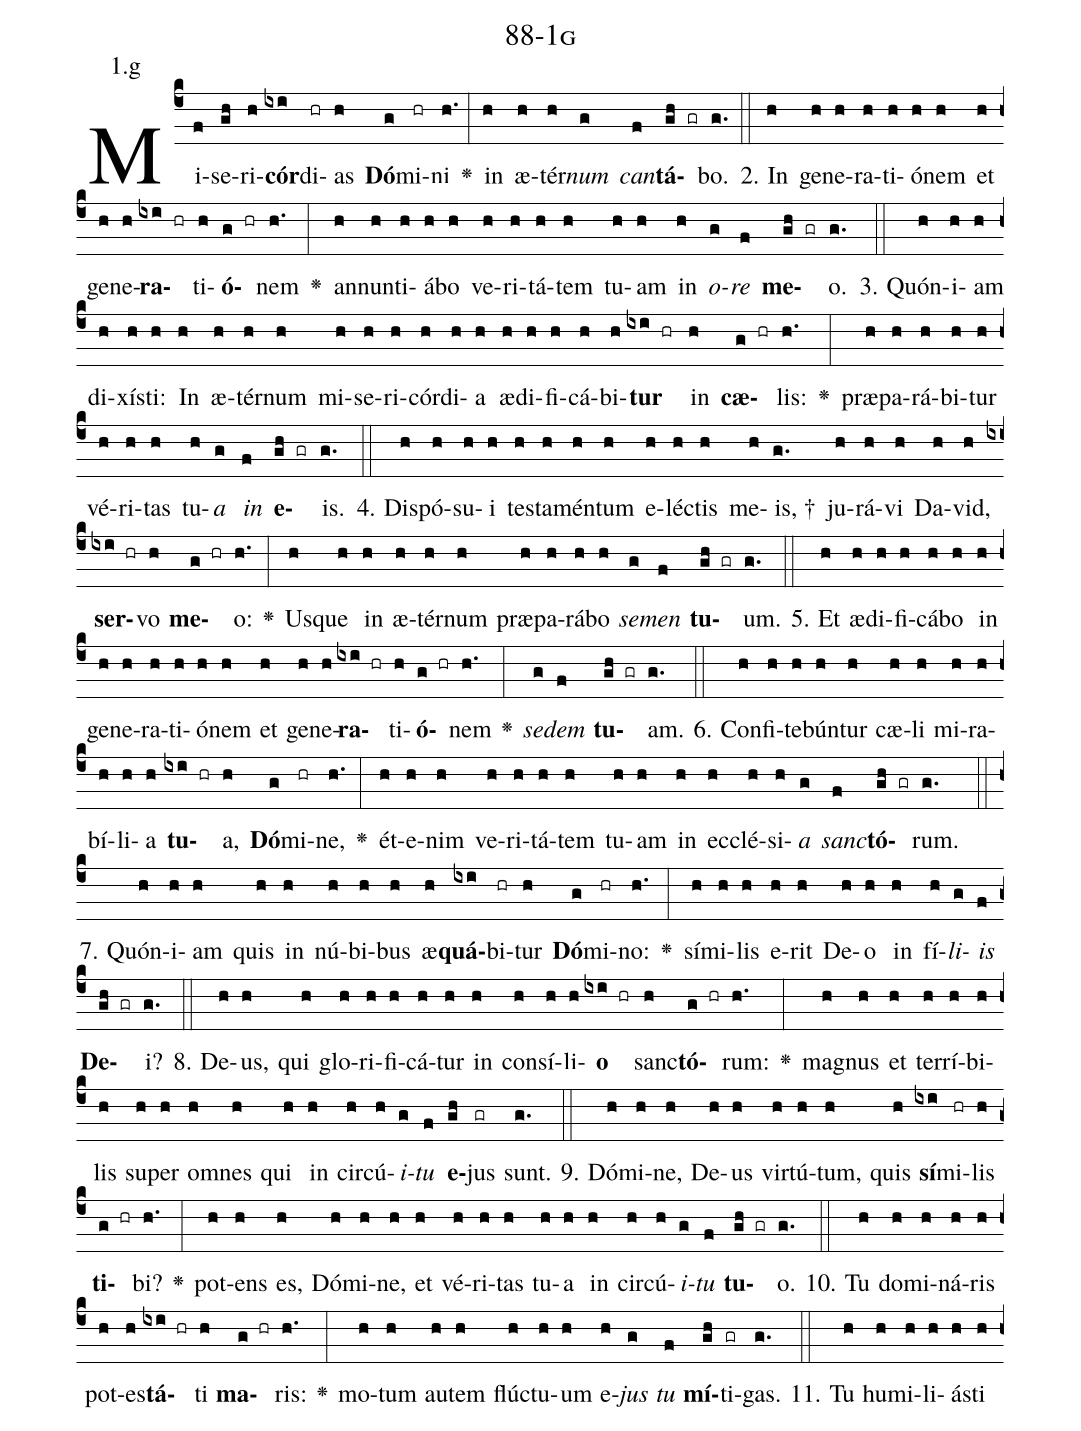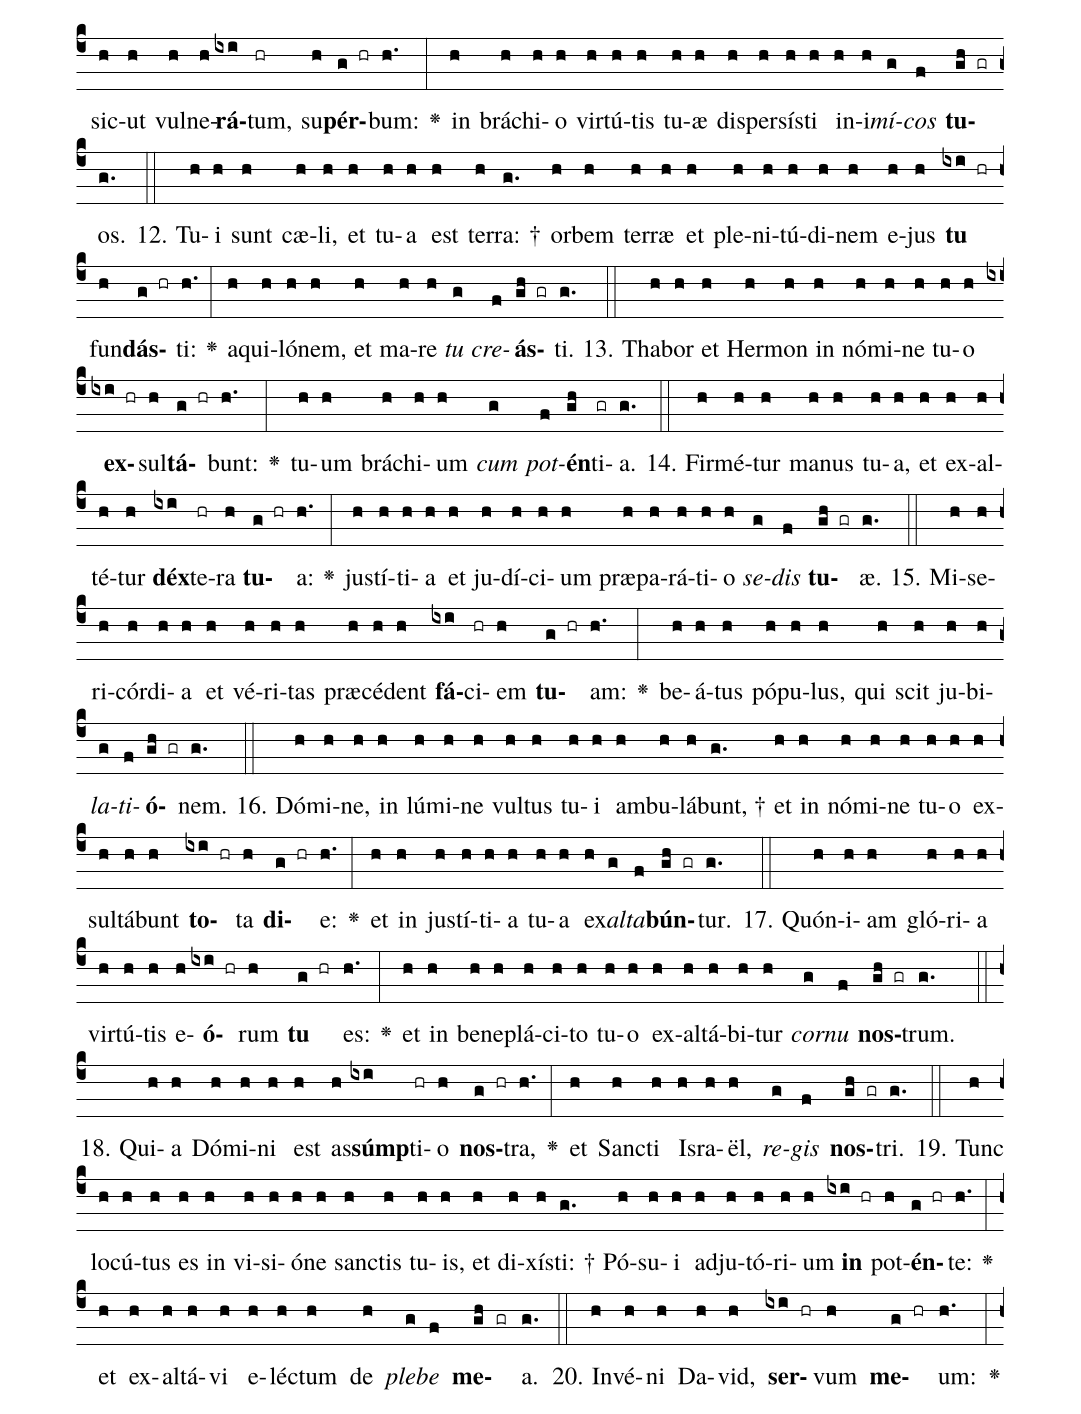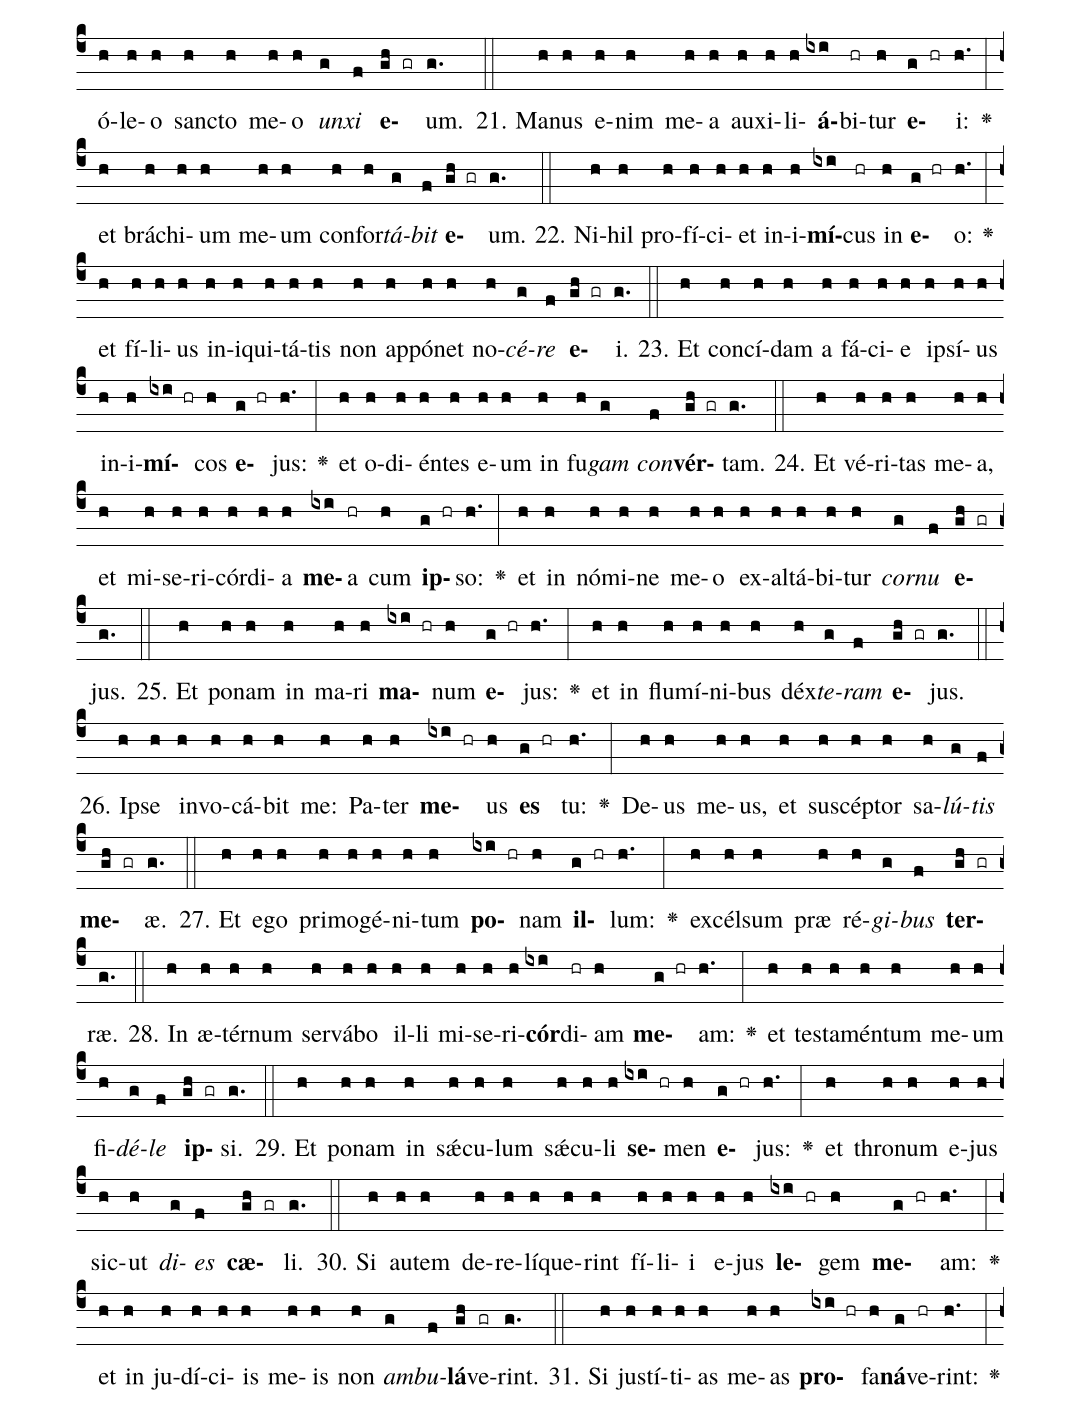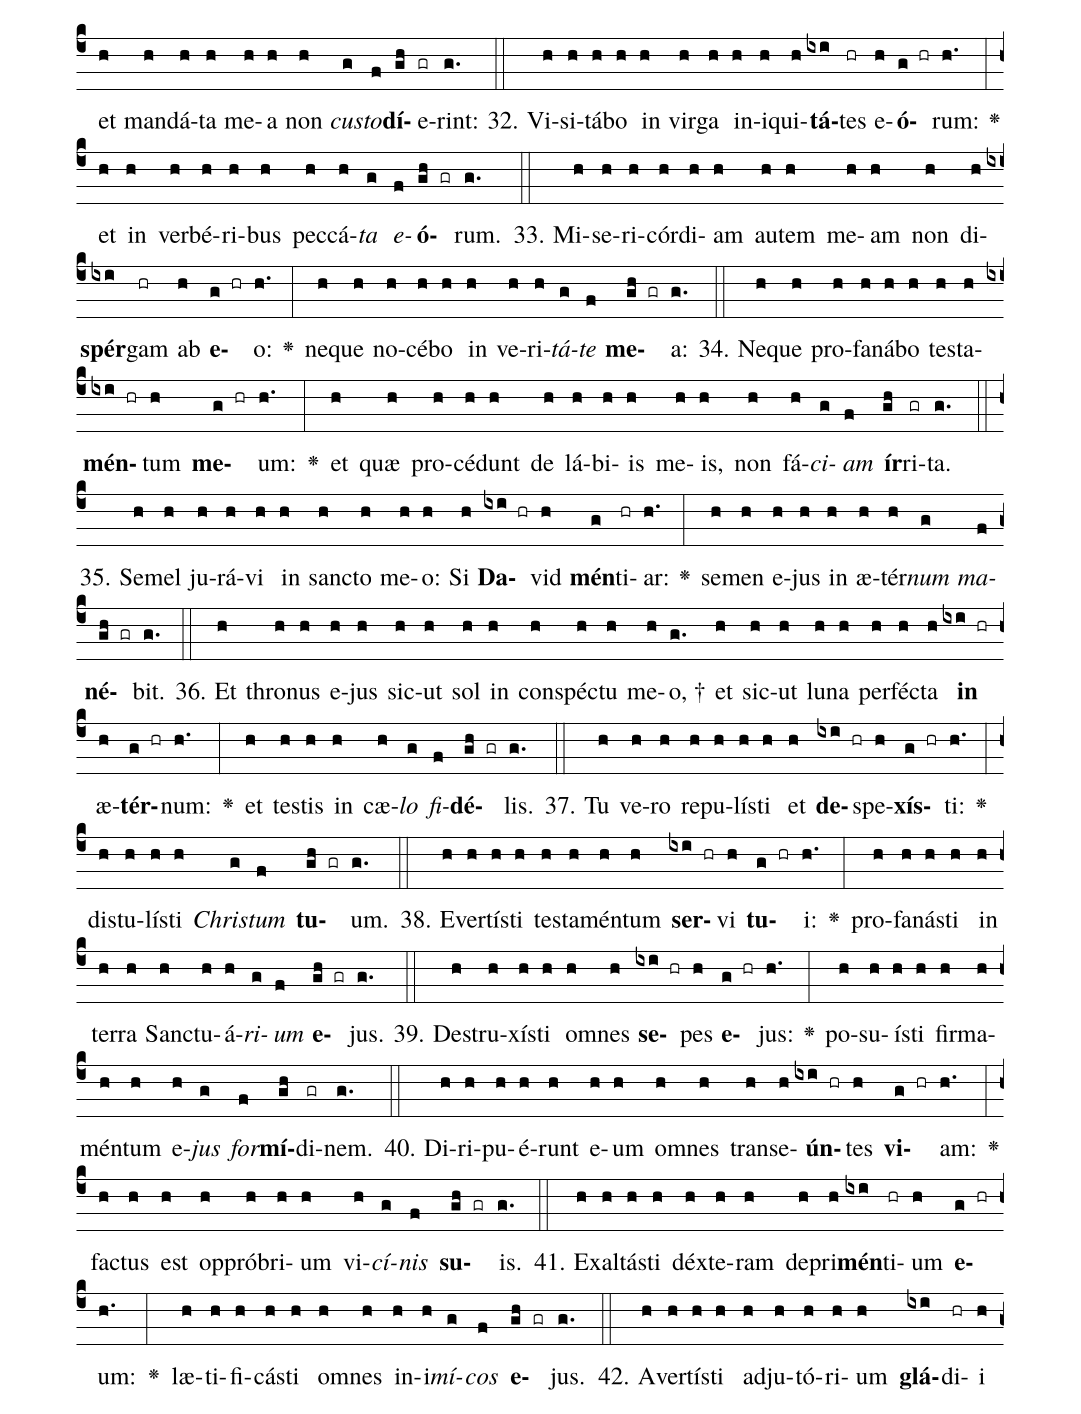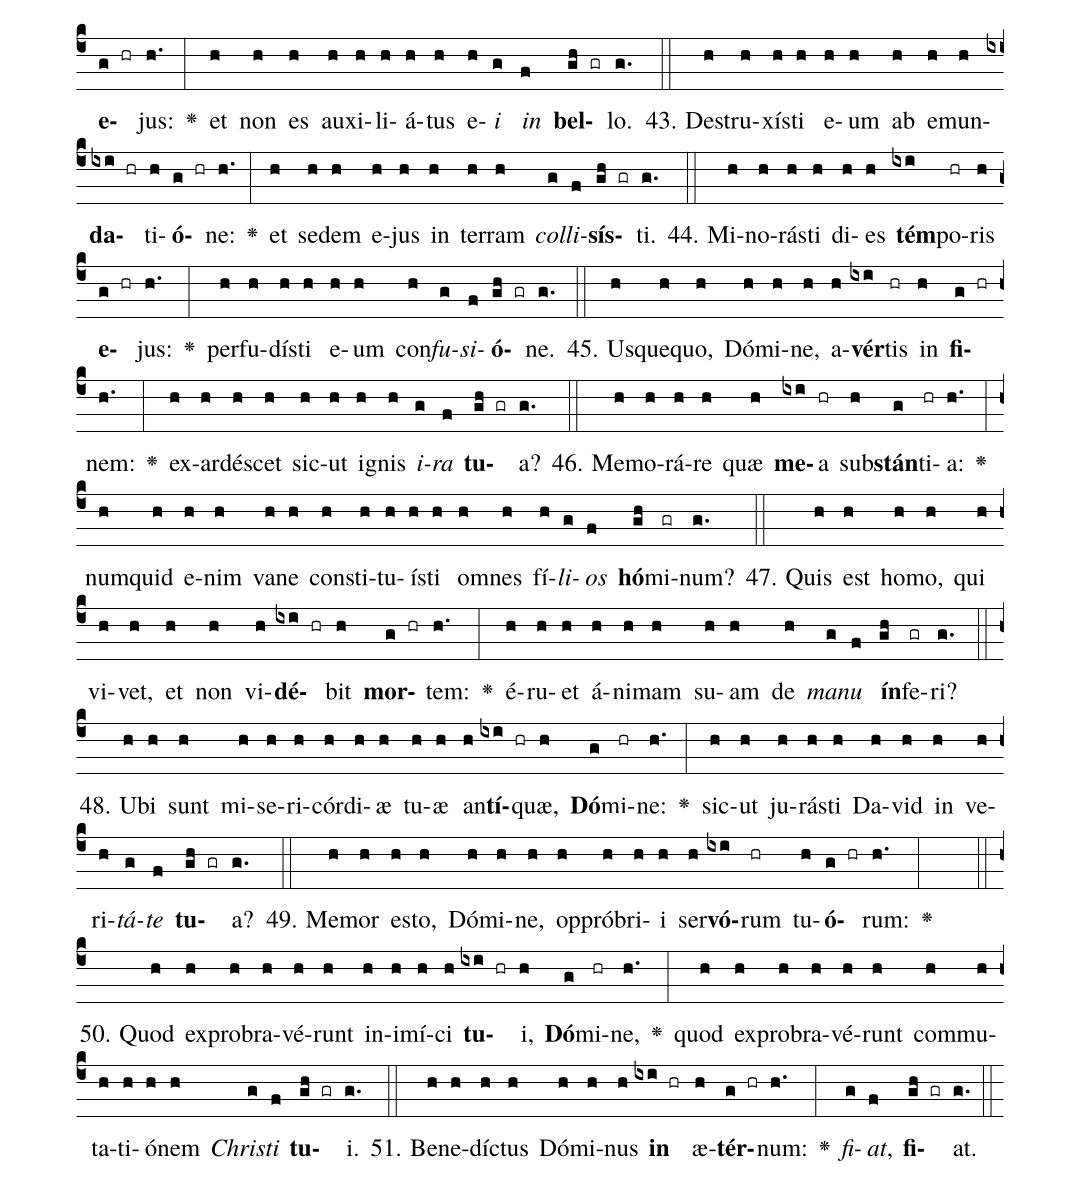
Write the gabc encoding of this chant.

name: 88-1g;
annotation: 1.g;
%%
(c4)Mi(f)se(gh)ri(h)<b>cór</b>(ixi)di(hr)as(h) <b>Dó</b>(g)mi(hr)ni(h.) <v>\greheightstar</v>(:) in(h) æ(h)tér(h)<i>num</i>(g) <i>can</i>(f)<b>tá</b>(gh gr)bo.(g.) (::)
2. In(h) ge(h)ne(h)ra(h)ti(h)ó(h)nem(h) et(h) ge(h)ne(h)<b>ra</b>(ixi hr)ti(h)<b>ó</b>(g hr)nem(h.) <v>\greheightstar</v>(:) an(h)nun(h)ti(h)á(h)bo(h) ve(h)ri(h)tá(h)tem(h) tu(h)am(h) in(h) <i>o</i>(g)<i>re</i>(f) <b>me</b>(gh gr)o.(g.) (::)
3. Quón(h)i(h)am(h) di(h)xís(h)ti:(h) In(h) æ(h)tér(h)num(h) mi(h)se(h)ri(h)cór(h)di(h)a(h) æ(h)di(h)fi(h)cá(h)bi(h)<b>tur</b>(ixi hr) in(h) <b>cæ</b>(g hr)lis:(h.) <v>\greheightstar</v>(:) præ(h)pa(h)rá(h)bi(h)tur(h) vé(h)ri(h)tas(h) tu(h)<i>a</i>(g) <i>in</i>(f) <b>e</b>(gh gr)is.(g.) (::)
4. Dis(h)pó(h)su(h)i(h) tes(h)ta(h)mén(h)tum(h) e(h)léc(h)tis(h) me(h)is, †(g.) ju(h)rá(h)vi(h) Da(h)vid,(h) <b>ser</b>(ixi hr)vo(h) <b>me</b>(g hr)o:(h.) <v>\greheightstar</v>(:) Us(h)que(h) in(h) æ(h)tér(h)num(h) præ(h)pa(h)rá(h)bo(h) <i>se</i>(g)<i>men</i>(f) <b>tu</b>(gh gr)um.(g.) (::)
5. Et(h) æ(h)di(h)fi(h)cá(h)bo(h) in(h) ge(h)ne(h)ra(h)ti(h)ó(h)nem(h) et(h) ge(h)ne(h)<b>ra</b>(ixi hr)ti(h)<b>ó</b>(g hr)nem(h.) <v>\greheightstar</v>(:) <i>se</i>(g)<i>dem</i>(f) <b>tu</b>(gh gr)am.(g.) (::)
6. Con(h)fi(h)te(h)bún(h)tur(h) cæ(h)li(h) mi(h)ra(h)bí(h)li(h)a(h) <b>tu</b>(ixi hr)a,(h) <b>Dó</b>(g)mi(hr)ne,(h.) <v>\greheightstar</v>(:) ét(h)e(h)nim(h) ve(h)ri(h)tá(h)tem(h) tu(h)am(h) in(h) ec(h)clé(h)si(h)<i>a</i>(g) <i>sanc</i>(f)<b>tó</b>(gh gr)rum.(g.) (::)
7. Quón(h)i(h)am(h) quis(h) in(h) nú(h)bi(h)bus(h) æ(h)<b>quá</b>(ixi)bi(hr)tur(h) <b>Dó</b>(g)mi(hr)no:(h.) <v>\greheightstar</v>(:) sí(h)mi(h)lis(h) e(h)rit(h) De(h)o(h) in(h) fí(h)<i>li</i>(g)<i>is</i>(f) <b>De</b>(gh gr)i?(g.) (::)
8. De(h)us,(h) qui(h) glo(h)ri(h)fi(h)cá(h)tur(h) in(h) con(h)sí(h)li(h)<b>o</b>(ixi hr) sanc(h)<b>tó</b>(g hr)rum:(h.) <v>\greheightstar</v>(:) ma(h)gnus(h) et(h) ter(h)rí(h)bi(h)lis(h) su(h)per(h) om(h)nes(h) qui(h) in(h) cir(h)cú(h)<i>i</i>(g)<i>tu</i>(f) <b>e</b>(gh)jus(gr) sunt.(g.) (::)
9. Dó(h)mi(h)ne,(h) De(h)us(h) vir(h)tú(h)tum,(h) quis(h) <b>sí</b>(ixi)mi(hr)lis(h) <b>ti</b>(g hr)bi?(h.) <v>\greheightstar</v>(:) pot(h)ens(h) es,(h) Dó(h)mi(h)ne,(h) et(h) vé(h)ri(h)tas(h) tu(h)a(h) in(h) cir(h)cú(h)<i>i</i>(g)<i>tu</i>(f) <b>tu</b>(gh gr)o.(g.) (::)
10. Tu(h) do(h)mi(h)ná(h)ris(h) pot(h)es(h)<b>tá</b>(ixi hr)ti(h) <b>ma</b>(g hr)ris:(h.) <v>\greheightstar</v>(:) mo(h)tum(h) au(h)tem(h) flúc(h)tu(h)um(h) e(h)<i>jus</i>(g) <i>tu</i>(f) <b>mí</b>(gh)ti(gr)gas.(g.) (::)
11. Tu(h) hu(h)mi(h)li(h)ás(h)ti(h) sic(h)ut(h) vul(h)ne(h)<b>rá</b>(ixi)tum,(hr) su(h)<b>pér</b>(g hr)bum:(h.) <v>\greheightstar</v>(:) in(h) brá(h)chi(h)o(h) vir(h)tú(h)tis(h) tu(h)æ(h) di(h)sper(h)sís(h)ti(h) in(h)i(h)<i>mí</i>(g)<i>cos</i>(f) <b>tu</b>(gh gr)os.(g.) (::)
12. Tu(h)i(h) sunt(h) cæ(h)li,(h) et(h) tu(h)a(h) est(h) ter(h)ra: †(g.) or(h)bem(h) ter(h)ræ(h) et(h) ple(h)ni(h)tú(h)di(h)nem(h) e(h)jus(h) <b>tu</b>(ixi hr) fun(h)<b>dás</b>(g hr)ti:(h.) <v>\greheightstar</v>(:) a(h)qui(h)ló(h)nem,(h) et(h) ma(h)re(h) <i>tu</i>(g) <i>cre</i>(f)<b>ás</b>(gh gr)ti.(g.) (::)
13. Tha(h)bor(h) et(h) Her(h)mon(h) in(h) nó(h)mi(h)ne(h) tu(h)o(h) <b>ex</b>(ixi hr)sul(h)<b>tá</b>(g hr)bunt:(h.) <v>\greheightstar</v>(:) tu(h)um(h) brá(h)chi(h)um(h) <i>cum</i>(g) <i>pot</i>(f)<b>én</b>(gh)ti(gr)a.(g.) (::)
14. Fir(h)mé(h)tur(h) ma(h)nus(h) tu(h)a,(h) et(h) ex(h)al(h)té(h)tur(h) <b>déx</b>(ixi)te(hr)ra(h) <b>tu</b>(g hr)a:(h.) <v>\greheightstar</v>(:) jus(h)tí(h)ti(h)a(h) et(h) ju(h)dí(h)ci(h)um(h) præ(h)pa(h)rá(h)ti(h)o(h) <i>se</i>(g)<i>dis</i>(f) <b>tu</b>(gh gr)æ.(g.) (::)
15. Mi(h)se(h)ri(h)cór(h)di(h)a(h) et(h) vé(h)ri(h)tas(h) præ(h)cé(h)dent(h) <b>fá</b>(ixi)ci(hr)em(h) <b>tu</b>(g hr)am:(h.) <v>\greheightstar</v>(:) be(h)á(h)tus(h) pó(h)pu(h)lus,(h) qui(h) scit(h) ju(h)bi(h)<i>la</i>(g)<i>ti</i>(f)<b>ó</b>(gh gr)nem.(g.) (::)
16. Dó(h)mi(h)ne,(h) in(h) lú(h)mi(h)ne(h) vul(h)tus(h) tu(h)i(h) am(h)bu(h)lá(h)bunt, †(g.) et(h) in(h) nó(h)mi(h)ne(h) tu(h)o(h) ex(h)sul(h)tá(h)bunt(h) <b>to</b>(ixi hr)ta(h) <b>di</b>(g hr)e:(h.) <v>\greheightstar</v>(:) et(h) in(h) jus(h)tí(h)ti(h)a(h) tu(h)a(h) ex(h)<i>al</i>(g)<i>ta</i>(f)<b>bún</b>(gh gr)tur.(g.) (::)
17. Quón(h)i(h)am(h) gló(h)ri(h)a(h) vir(h)tú(h)tis(h) e(h)<b>ó</b>(ixi hr)rum(h) <b>tu</b>(g hr) es:(h.) <v>\greheightstar</v>(:) et(h) in(h) be(h)ne(h)plá(h)ci(h)to(h) tu(h)o(h) ex(h)al(h)tá(h)bi(h)tur(h) <i>cor</i>(g)<i>nu</i>(f) <b>nos</b>(gh gr)trum.(g.) (::)
18. Qui(h)a(h) Dó(h)mi(h)ni(h) est(h) as(h)<b>súmp</b>(ixi)ti(hr)o(h) <b>nos</b>(g hr)tra,(h.) <v>\greheightstar</v>(:) et(h) Sanc(h)ti(h) Is(h)ra(h)ël,(h) <i>re</i>(g)<i>gis</i>(f) <b>nos</b>(gh gr)tri.(g.) (::)
19. Tunc(h) lo(h)cú(h)tus(h) es(h) in(h) vi(h)si(h)ó(h)ne(h) sanc(h)tis(h) tu(h)is,(h) et(h) di(h)xís(h)ti: †(g.) Pó(h)su(h)i(h) ad(h)ju(h)tó(h)ri(h)um(h) <b>in</b>(ixi hr) pot(h)<b>én</b>(g hr)te:(h.) <v>\greheightstar</v>(:) et(h) ex(h)al(h)tá(h)vi(h) e(h)léc(h)tum(h) de(h) <i>ple</i>(g)<i>be</i>(f) <b>me</b>(gh gr)a.(g.) (::)
20. In(h)vé(h)ni(h) Da(h)vid,(h) <b>ser</b>(ixi hr)vum(h) <b>me</b>(g hr)um:(h.) <v>\greheightstar</v>(:) ó(h)le(h)o(h) sanc(h)to(h) me(h)o(h) <i>un</i>(g)<i>xi</i>(f) <b>e</b>(gh gr)um.(g.) (::)
21. Ma(h)nus(h) e(h)nim(h) me(h)a(h) au(h)xi(h)li(h)<b>á</b>(ixi)bi(hr)tur(h) <b>e</b>(g hr)i:(h.) <v>\greheightstar</v>(:) et(h) brá(h)chi(h)um(h) me(h)um(h) con(h)for(h)<i>tá</i>(g)<i>bit</i>(f) <b>e</b>(gh gr)um.(g.) (::)
22. Ni(h)hil(h) pro(h)fí(h)ci(h)et(h) in(h)i(h)<b>mí</b>(ixi)cus(hr) in(h) <b>e</b>(g hr)o:(h.) <v>\greheightstar</v>(:) et(h) fí(h)li(h)us(h) in(h)i(h)qui(h)tá(h)tis(h) non(h) ap(h)pó(h)net(h) no(h)<i>cé</i>(g)<i>re</i>(f) <b>e</b>(gh gr)i.(g.) (::)
23. Et(h) con(h)cí(h)dam(h) a(h) fá(h)ci(h)e(h) ip(h)sí(h)us(h) in(h)i(h)<b>mí</b>(ixi hr)cos(h) <b>e</b>(g hr)jus:(h.) <v>\greheightstar</v>(:) et(h) o(h)di(h)én(h)tes(h) e(h)um(h) in(h) fu(h)<i>gam</i>(g) <i>con</i>(f)<b>vér</b>(gh gr)tam.(g.) (::)
24. Et(h) vé(h)ri(h)tas(h) me(h)a,(h) et(h) mi(h)se(h)ri(h)cór(h)di(h)a(h) <b>me</b>(ixi)a(hr) cum(h) <b>ip</b>(g hr)so:(h.) <v>\greheightstar</v>(:) et(h) in(h) nó(h)mi(h)ne(h) me(h)o(h) ex(h)al(h)tá(h)bi(h)tur(h) <i>cor</i>(g)<i>nu</i>(f) <b>e</b>(gh gr)jus.(g.) (::)
25. Et(h) po(h)nam(h) in(h) ma(h)ri(h) <b>ma</b>(ixi hr)num(h) <b>e</b>(g hr)jus:(h.) <v>\greheightstar</v>(:) et(h) in(h) flu(h)mí(h)ni(h)bus(h) déx(h)<i>te</i>(g)<i>ram</i>(f) <b>e</b>(gh gr)jus.(g.) (::)
26. Ip(h)se(h) in(h)vo(h)cá(h)bit(h) me:(h) Pa(h)ter(h) <b>me</b>(ixi hr)us(h) <b>es</b>(g hr) tu:(h.) <v>\greheightstar</v>(:) De(h)us(h) me(h)us,(h) et(h) su(h)scép(h)tor(h) sa(h)<i>lú</i>(g)<i>tis</i>(f) <b>me</b>(gh gr)æ.(g.) (::)
27. Et(h) e(h)go(h) pri(h)mo(h)gé(h)ni(h)tum(h) <b>po</b>(ixi hr)nam(h) <b>il</b>(g hr)lum:(h.) <v>\greheightstar</v>(:) ex(h)cél(h)sum(h) præ(h) ré(h)<i>gi</i>(g)<i>bus</i>(f) <b>ter</b>(gh gr)ræ.(g.) (::)
28. In(h) æ(h)tér(h)num(h) ser(h)vá(h)bo(h) il(h)li(h) mi(h)se(h)ri(h)<b>cór</b>(ixi)di(hr)am(h) <b>me</b>(g hr)am:(h.) <v>\greheightstar</v>(:) et(h) tes(h)ta(h)mén(h)tum(h) me(h)um(h) fi(h)<i>dé</i>(g)<i>le</i>(f) <b>ip</b>(gh gr)si.(g.) (::)
29. Et(h) po(h)nam(h) in(h) sǽ(h)cu(h)lum(h) sǽ(h)cu(h)li(h) <b>se</b>(ixi hr)men(h) <b>e</b>(g hr)jus:(h.) <v>\greheightstar</v>(:) et(h) thro(h)num(h) e(h)jus(h) sic(h)ut(h) <i>di</i>(g)<i>es</i>(f) <b>cæ</b>(gh gr)li.(g.) (::)
30. Si(h) au(h)tem(h) de(h)re(h)lí(h)que(h)rint(h) fí(h)li(h)i(h) e(h)jus(h) <b>le</b>(ixi hr)gem(h) <b>me</b>(g hr)am:(h.) <v>\greheightstar</v>(:) et(h) in(h) ju(h)dí(h)ci(h)is(h) me(h)is(h) non(h) <i>am</i>(g)<i>bu</i>(f)<b>lá</b>(gh)ve(gr)rint.(g.) (::)
31. Si(h) jus(h)tí(h)ti(h)as(h) me(h)as(h) <b>pro</b>(ixi hr)fa(h)<b>ná</b>(g)ve(hr)rint:(h.) <v>\greheightstar</v>(:) et(h) man(h)dá(h)ta(h) me(h)a(h) non(h) <i>cus</i>(g)<i>to</i>(f)<b>dí</b>(gh)e(gr)rint:(g.) (::)
32. Vi(h)si(h)tá(h)bo(h) in(h) vir(h)ga(h) in(h)i(h)qui(h)<b>tá</b>(ixi)tes(hr) e(h)<b>ó</b>(g hr)rum:(h.) <v>\greheightstar</v>(:) et(h) in(h) ver(h)bé(h)ri(h)bus(h) pec(h)cá(h)<i>ta</i>(g) <i>e</i>(f)<b>ó</b>(gh gr)rum.(g.) (::)
33. Mi(h)se(h)ri(h)cór(h)di(h)am(h) au(h)tem(h) me(h)am(h) non(h) di(h)<b>spér</b>(ixi)gam(hr) ab(h) <b>e</b>(g hr)o:(h.) <v>\greheightstar</v>(:) ne(h)que(h) no(h)cé(h)bo(h) in(h) ve(h)ri(h)<i>tá</i>(g)<i>te</i>(f) <b>me</b>(gh gr)a:(g.) (::)
34. Ne(h)que(h) pro(h)fa(h)ná(h)bo(h) tes(h)ta(h)<b>mén</b>(ixi hr)tum(h) <b>me</b>(g hr)um:(h.) <v>\greheightstar</v>(:) et(h) quæ(h) pro(h)cé(h)dunt(h) de(h) lá(h)bi(h)is(h) me(h)is,(h) non(h) fá(h)<i>ci</i>(g)<i>am</i>(f) <b>ír</b>(gh)ri(gr)ta.(g.) (::)
35. Se(h)mel(h) ju(h)rá(h)vi(h) in(h) sanc(h)to(h) me(h)o:(h) Si(h) <b>Da</b>(ixi hr)vid(h) <b>mén</b>(g)ti(hr)ar:(h.) <v>\greheightstar</v>(:) se(h)men(h) e(h)jus(h) in(h) æ(h)tér(h)<i>num</i>(g) <i>ma</i>(f)<b>né</b>(gh gr)bit.(g.) (::)
36. Et(h) thro(h)nus(h) e(h)jus(h) sic(h)ut(h) sol(h) in(h) con(h)spéc(h)tu(h) me(h)o, †(g.) et(h) sic(h)ut(h) lu(h)na(h) per(h)féc(h)ta(h) <b>in</b>(ixi hr) æ(h)<b>tér</b>(g hr)num:(h.) <v>\greheightstar</v>(:) et(h) tes(h)tis(h) in(h) cæ(h)<i>lo</i>(g) <i>fi</i>(f)<b>dé</b>(gh gr)lis.(g.) (::)
37. Tu(h) ve(h)ro(h) re(h)pu(h)lís(h)ti(h) et(h) <b>de</b>(ixi hr)spe(h)<b>xís</b>(g hr)ti:(h.) <v>\greheightstar</v>(:) dis(h)tu(h)lís(h)ti(h) <i>Chris</i>(g)<i>tum</i>(f) <b>tu</b>(gh gr)um.(g.) (::)
38. E(h)ver(h)tís(h)ti(h) tes(h)ta(h)mén(h)tum(h) <b>ser</b>(ixi hr)vi(h) <b>tu</b>(g hr)i:(h.) <v>\greheightstar</v>(:) pro(h)fa(h)nás(h)ti(h) in(h) ter(h)ra(h) Sanc(h)tu(h)á(h)<i>ri</i>(g)<i>um</i>(f) <b>e</b>(gh gr)jus.(g.) (::)
39. De(h)stru(h)xís(h)ti(h) om(h)nes(h) <b>se</b>(ixi hr)pes(h) <b>e</b>(g hr)jus:(h.) <v>\greheightstar</v>(:) po(h)su(h)ís(h)ti(h) fir(h)ma(h)mén(h)tum(h) e(h)<i>jus</i>(g) <i>for</i>(f)<b>mí</b>(gh)di(gr)nem.(g.) (::)
40. Di(h)ri(h)pu(h)é(h)runt(h) e(h)um(h) om(h)nes(h) trans(h)e(h)<b>ún</b>(ixi hr)tes(h) <b>vi</b>(g hr)am:(h.) <v>\greheightstar</v>(:) fac(h)tus(h) est(h) op(h)pró(h)bri(h)um(h) vi(h)<i>cí</i>(g)<i>nis</i>(f) <b>su</b>(gh gr)is.(g.) (::)
41. Ex(h)al(h)tás(h)ti(h) déx(h)te(h)ram(h) de(h)pri(h)<b>mén</b>(ixi)ti(hr)um(h) <b>e</b>(g hr)um:(h.) <v>\greheightstar</v>(:) læ(h)ti(h)fi(h)cás(h)ti(h) om(h)nes(h) in(h)i(h)<i>mí</i>(g)<i>cos</i>(f) <b>e</b>(gh gr)jus.(g.) (::)
42. A(h)ver(h)tís(h)ti(h) ad(h)ju(h)tó(h)ri(h)um(h) <b>glá</b>(ixi)di(hr)i(h) <b>e</b>(g hr)jus:(h.) <v>\greheightstar</v>(:) et(h) non(h) es(h) au(h)xi(h)li(h)á(h)tus(h) e(h)<i>i</i>(g) <i>in</i>(f) <b>bel</b>(gh gr)lo.(g.) (::)
43. De(h)stru(h)xís(h)ti(h) e(h)um(h) ab(h) e(h)mun(h)<b>da</b>(ixi hr)ti(h)<b>ó</b>(g hr)ne:(h.) <v>\greheightstar</v>(:) et(h) se(h)dem(h) e(h)jus(h) in(h) ter(h)ram(h) <i>col</i>(g)<i>li</i>(f)<b>sís</b>(gh gr)ti.(g.) (::)
44. Mi(h)no(h)rás(h)ti(h) di(h)es(h) <b>tém</b>(ixi)po(hr)ris(h) <b>e</b>(g hr)jus:(h.) <v>\greheightstar</v>(:) per(h)fu(h)dís(h)ti(h) e(h)um(h) con(h)<i>fu</i>(g)<i>si</i>(f)<b>ó</b>(gh gr)ne.(g.) (::)
45. Us(h)que(h)quo,(h) Dó(h)mi(h)ne,(h) a(h)<b>vér</b>(ixi)tis(hr) in(h) <b>fi</b>(g hr)nem:(h.) <v>\greheightstar</v>(:) ex(h)ar(h)dé(h)scet(h) sic(h)ut(h) i(h)gnis(h) <i>i</i>(g)<i>ra</i>(f) <b>tu</b>(gh gr)a?(g.) (::)
46. Me(h)mo(h)rá(h)re(h) quæ(h) <b>me</b>(ixi)a(hr) sub(h)<b>stán</b>(g)ti(hr)a:(h.) <v>\greheightstar</v>(:) num(h)quid(h) e(h)nim(h) va(h)ne(h) con(h)sti(h)tu(h)ís(h)ti(h) om(h)nes(h) fí(h)<i>li</i>(g)<i>os</i>(f) <b>hó</b>(gh)mi(gr)num?(g.) (::)
47. Quis(h) est(h) ho(h)mo,(h) qui(h) vi(h)vet,(h) et(h) non(h) vi(h)<b>dé</b>(ixi hr)bit(h) <b>mor</b>(g hr)tem:(h.) <v>\greheightstar</v>(:) é(h)ru(h)et(h) á(h)ni(h)mam(h) su(h)am(h) de(h) <i>ma</i>(g)<i>nu</i>(f) <b>ín</b>(gh)fe(gr)ri?(g.) (::)
48. U(h)bi(h) sunt(h) mi(h)se(h)ri(h)cór(h)di(h)æ(h) tu(h)æ(h) an(h)<b>tí</b>(ixi hr)quæ,(h) <b>Dó</b>(g)mi(hr)ne:(h.) <v>\greheightstar</v>(:) sic(h)ut(h) ju(h)rás(h)ti(h) Da(h)vid(h) in(h) ve(h)ri(h)<i>tá</i>(g)<i>te</i>(f) <b>tu</b>(gh gr)a?(g.) (::)
49. Me(h)mor(h) es(h)to,(h) Dó(h)mi(h)ne,(h) op(h)pró(h)bri(h)i(h) ser(h)<b>vó</b>(ixi)rum(hr) tu(h)<b>ó</b>(g hr)rum:(h.) <v>\greheightstar</v>(:)  (::)
50. Quod(h) ex(h)pro(h)bra(h)vé(h)runt(h) in(h)i(h)mí(h)ci(h) <b>tu</b>(ixi hr)i,(h) <b>Dó</b>(g)mi(hr)ne,(h.) <v>\greheightstar</v>(:) quod(h) ex(h)pro(h)bra(h)vé(h)runt(h) com(h)mu(h)ta(h)ti(h)ó(h)nem(h) <i>Chris</i>(g)<i>ti</i>(f) <b>tu</b>(gh gr)i.(g.) (::)
51. Be(h)ne(h)díc(h)tus(h) Dó(h)mi(h)nus(h) <b>in</b>(ixi hr) æ(h)<b>tér</b>(g hr)num:(h.) <v>\greheightstar</v>(:) <i>fi</i>(g)<i>at</i>,(f) <b>fi</b>(gh gr)at.(g.) (::)
